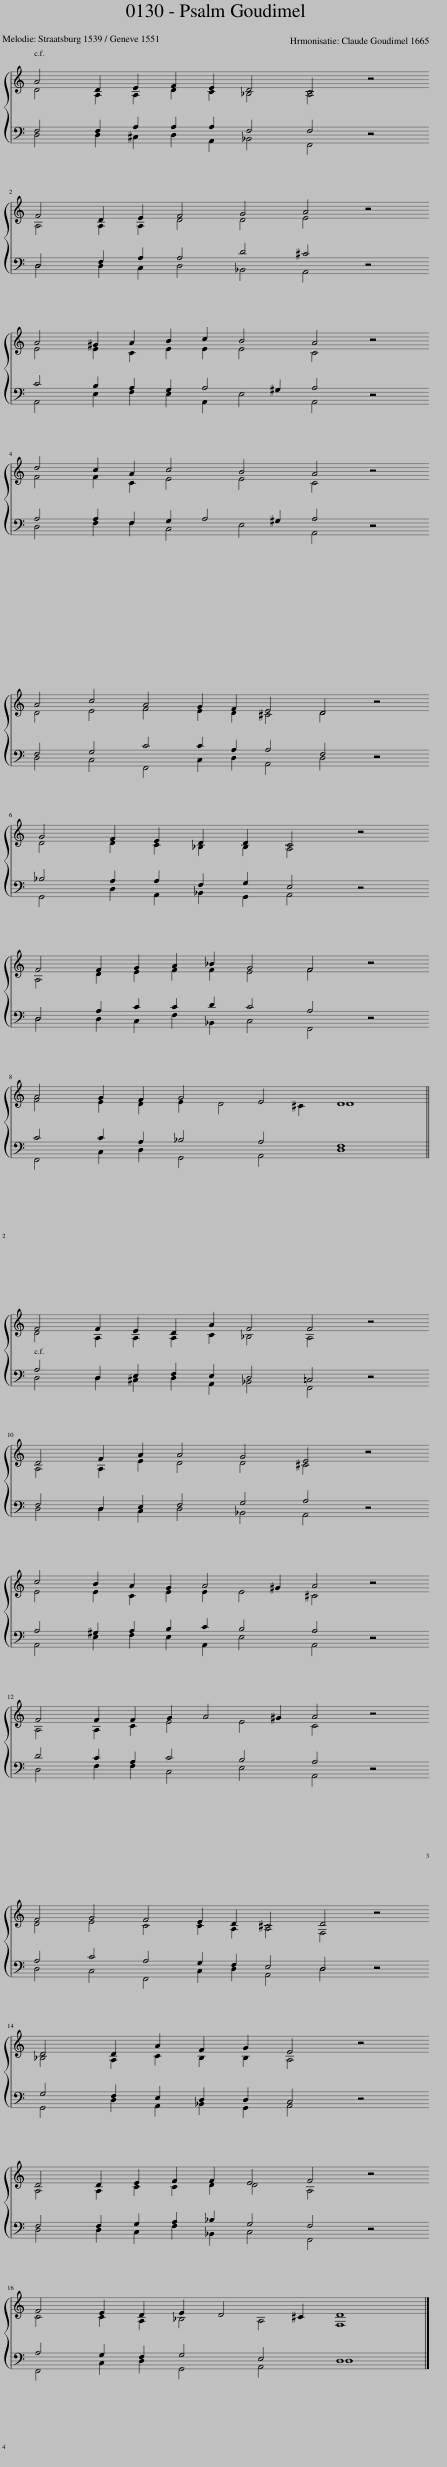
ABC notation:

X:1
%%score { ( 1 2 ) | ( 3 4 ) }
L:1/8
M:14/4
I:linebreak $
K:C
V:1 treble
V:2 treble
V:3 bass
V:4 bass
V:1
 A4 D2 E2 F2 E2 D4 C4 z4 |$ F4 D2 E2 F4 G4 A4 z4 |$ A4 ^G2 A2 B2 c2 B4 A4 z4 |$ d4 c2 A2 c4 B4 A4 z4 |$ A4 c4 A4 G2 F2 E4 D4 z4 |$ %5
 G4 F2 E2 D2 D2 C4 z4 |$ F4 F2 G2 A2 _B2 G4 F4 z4 |$ A4 G2 F2 G4 E4 D8 ||$ F4 F2 E2 D2 A2 F4 F4 z4 |$ D4 F2 A2 A4 G4 E4 z4 |$ %10
 c4 B2 A2 G2 A4 ^G2 A4 z4 |$ F4 F2 F2 G2 A4 ^G2 A4 z4 |$ F4 G4 F4 E2 D2 ^C4 D4 z4 |$ D4 D2 A2 F2 G2 E4 z4 |$ D4 D2 E2 F2 F2 E4 F4 z4 |$ %15
 F4 E2 D2 E2 D4 ^C2 D8 |] %16
V:2
 D4 A,2 A,2 D2 C2 _B,4 A,4 x4 |$ A,4 A,2 A,2 D4 D4 E4 x4 |$ E4 E2 C2 E2 E2 E4 C4 x4 |$ F4 F2 C2 E4 E4 C4 x4 |$ D4 E4 F4 E2 D2 ^C4 D4 x4 |$ %5
 D4 D2 C2 _B,2 B,2 A,4 x4 |$ A,4 D2 E2 F2 F2 E4 F4 x4 |$ F4 E2 D2 E2 D4 ^C2 D8 ||$ D4 A,2 A,2 A,2 C2 _B,4 A,4 x4 |$ A,4 A,2 E2 D4 D4 ^C4 x4 |$ %10
 E4 E2 C2 E2 E2 E4 ^C4 x4 |$ A,4 A,2 C2 E4 E4 C4 x4 |$ D4 E4 C4 C2 A,2 A,4 F,4 x4 |$ _B,4 A,2 C2 B,2 B,2 A,4 x4 |$ A,4 A,2 C2 C2 D2 D4 A,4 x4 |$ %15
 C4 C2 A,2 _B,4 A,4 F,8 |] %16
V:3
 F,4 F,2 A,2 A,2 A,2 F,4 F,4 z4 |$ D,4 F,2 A,2 A,4 D4 ^C4 z4 |$ C4 B,2 A,2 G,2 A,4 ^G,2 A,4 z4 |$ A,4 A,2 F,2 G,2 A,4 ^G,2 A,4 z4 |$ F,4 G,4 C4 C2 A,2 A,4 F,4 z4 |$ %5
 _B,4 A,2 A,2 F,2 G,2 E,4 z4 |$ D,4 A,2 C2 C2 D2 C4 A,4 z4 |$ C4 C2 A,2 _B,4 A,4 F,8 ||$ A,4 D,2 E,2 F,2 E,2 D,4 =C,4 z4 |$ F,4 D,2 E,2 F,4 G,4 A,4 z4 |$ %10
 A,4 ^G,2 A,2 B,2 C2 B,4 A,4 z4 |$ D4 C2 A,2 C4 B,4 A,4 z4 |$ A,4 C4 A,4 G,2 F,2 E,4 D,4 z4 |$ G,4 F,2 E,2 D,2 D,2 C,4 z4 |$ F,4 F,2 G,2 A,2 _B,2 G,4 F,4 z4 |$ %15
 A,4 G,2 F,2 G,4 E,4 D,8 |] %16
V:4
 D,4 D,2 ^C,2 D,2 A,,2 _B,,4 F,,4 x4 |$ D,4 D,2 C,2 D,4 _B,,4 A,,4 x4 |$ A,,4 E,2 F,2 E,2 A,,2 E,4 A,,4 x4 |$ D,4 F,2 F,2 C,4 E,4 A,,4 x4 |$ D,4 C,4 F,,4 C,2 D,2 A,,4 D,4 x4 |$ %5
 G,,4 D,2 A,,2 _B,,2 G,,2 A,,4 x4 |$ D,4 D,2 C,2 F,2 _B,,2 C,4 F,,4 x4 |$ F,,4 C,2 D,2 G,,4 A,,4 D,8 ||$ D,4 D,2 ^C,2 D,2 A,,2 _B,,4 F,,4 x4 |$ D,4 D,2 C,2 D,4 _B,,4 A,,4 x4 |$ %10
 A,,4 E,2 F,2 E,2 A,,2 E,4 A,,4 x4 |$ D,4 F,2 F,2 C,4 E,4 A,,4 x4 |$ D,4 C,4 F,,4 C,2 D,2 A,,4 D,4 x4 |$ G,,4 D,2 A,,2 _B,,2 G,,2 A,,4 x4 |$ D,4 D,2 C,2 F,2 _B,,2 C,4 F,,4 x4 |$ %15
 F,,4 C,2 D,2 G,,4 A,,4 D,8 |] %16
